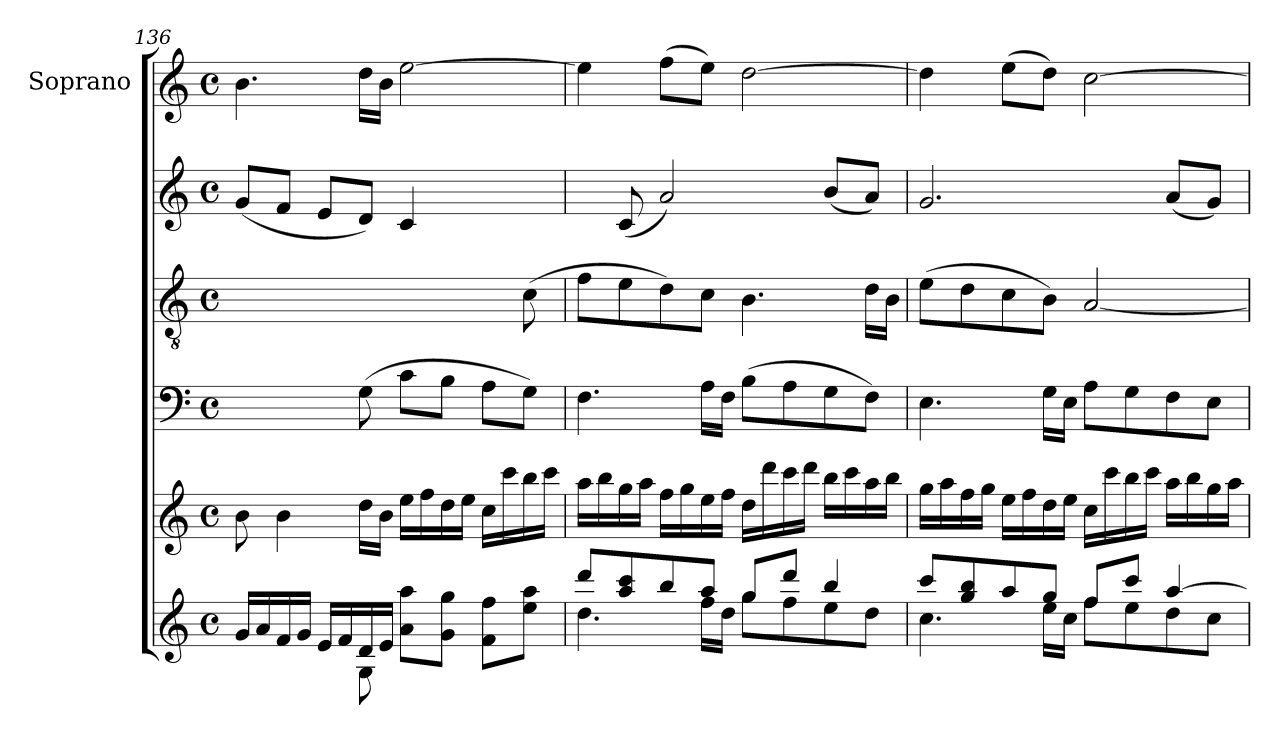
**kern	**kern	**kern	**kern	**kern	**kern
*part6	*part5	*part4	*part3	*part2	*part1
*staff6	*staff5	*staff4	*staff3	*staff2	*staff1
*	*	*	*	*	*I"Soprano
!!LO:LB:g=z
*clefG2	*clefG2	*clefF4	*clefGv2	*clefG2	*clefG2
*k[]	*k[]	*k[]	*k[]	*k[]	*k[]
*C:	*C:	*C:	*C:	*C:	*C:
*M4/4	*M4/4	*M4/4	*M4/4	*M4/4	*M4/4
*met(c)	*met(c)	*met(c)	*met(c)	*met(c)	*met(c)
=136	=136	=136	=136	=136	=136
*^	*	*	*	*	*
16g/LL	4.ryy	8b\	4.ryy	2..ryy	(<8g/L	4.b\
16a/	.	.	.	.	.	.
16f/	.	4b\	.	.	8f/J	.
16g/JJ	.	.	.	.	.	.
16e/LL	.	.	.	.	8e/L	.
16f/	.	.	.	.	.	.
16d/	8G\	16dd\LL	(>8G\	.	8d/J)	16dd\LL
16e/JJ	.	16b\JJ	.	.	.	16b\JJ
8a\ 8aa\L	2ryy	16ee\LL	8c\L	.	4c/	[>2ee\
.	.	16ff\	.	.	.	.
8g\ 8gg\J	.	16dd\	8B\J	.	.	.
.	.	16ee\JJ	.	.	.	.
8f\ 8ff\L	.	16cc\LL	8A\L	.	4ryy	.
.	.	16ccc\	.	.	.	.
8ee\ 8aa\J	.	16bb\	8G\J)	(>8c\	.	.
.	.	16ccc\JJ	.	.	.	.
=137	=137	=137	=137	=137	=137	=137
8ddd/L	4.dd\	16aa\LL	4.F\	8f\L	8ryy	4ee\]
.	.	16bb\	.	.	.	.
8aa/ 8ccc/	.	16gg\	.	8e\	(<8c/	.
.	.	16aa\JJ	.	.	.	.
8bb/	.	16ff\LL	.	8d\)	2a/)	(>8ff\L
.	.	16gg\	.	.	.	.
8aa/J	16ff\LL	16ee\	16A\LL	8c\J	.	8ee\J)
.	16dd\JJ	16ff\JJ	16F\JJ	.	.	.
8gg/L	8gg\L	16dd\LL	(>8B\L	4.B\	.	[>2dd\
.	.	16ddd\	.	.	.	.
8ddd/J	8ff\	16ccc\	8A\	.	.	.
.	.	16ddd\JJ	.	.	.	.
4bb/	8ee\	16bb\LL	8G\	.	(<8b/L	.
.	.	16ccc\	.	.	.	.
.	8dd\J	16aa\	8F\J)	16d\LL	8a/J)	.
.	.	16bb\JJ	.	16B\JJ	.	.
=138	=138	=138	=138	=138	=138	=138
8ccc/L	4.cc\	16gg\LL	4.E\	(>8e\L	2.g/	4dd\]
.	.	16aa\	.	.	.	.
8gg/ 8bb/	.	16ff\	.	8d\	.	.
.	.	16gg\JJ	.	.	.	.
8aa/	.	16ee\LL	.	8c\	.	(>8ee\L
.	.	16ff\	.	.	.	.
8gg/J	16ee\LL	16dd\	16G\LL	8B\J)	.	8dd\J)
.	16cc\JJ	16ee\JJ	16E\JJ	.	.	.
8ff/L	8ff\L	16cc\LL	8A\L	[<2A/	.	[>2cc\
.	.	16ccc\	.	.	.	.
8ccc/J	8ee\	16bb\	8G\	.	.	.
.	.	16ccc\JJ	.	.	.	.
[<4aa/	8dd\	16aa\LL	8F\	.	(<8a/L	.
.	.	16bb\	.	.	.	.
.	8cc\J	16gg\	8E\J	.	8g/J)	.
.	.	16aa\JJ	.	.	.	.
*v	*v	*	*	*	*	*
=	=	=	=	=	=
*-	*-	*-	*-	*-	*-
